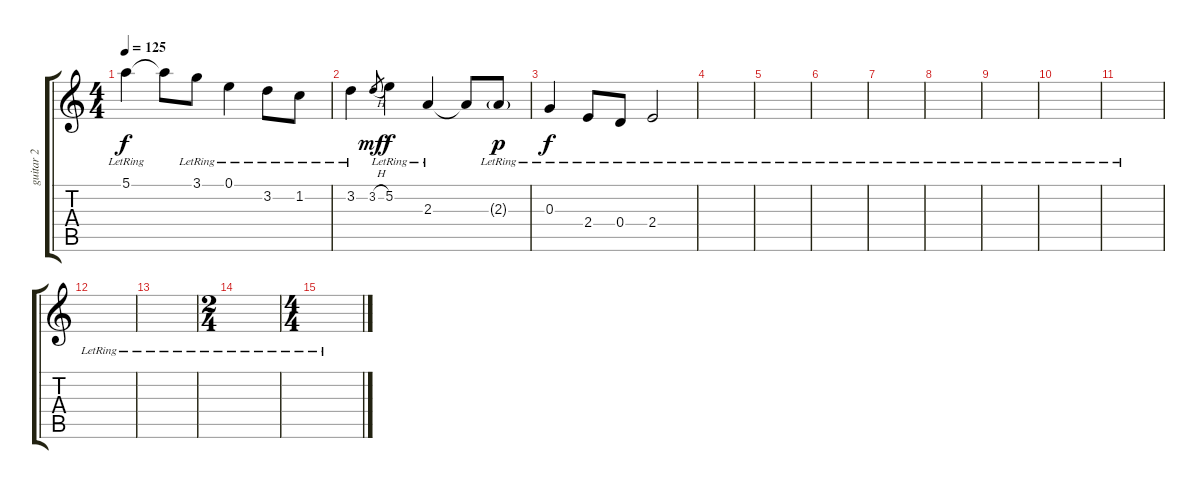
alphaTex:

\track ("guitar 2" "guitar 2") {instrument acousticguitarsteel}
\staff {score tabs}
\tuning (E4 B3 G3 D3 A2 E2) {hide}
\ts (4 4)
\tempo 125
\clef g2
\ks c
5.1{lr}.4{dy f} 5.1{t}.8 3.1{lr}.8 0.1{lr}.4 3.2{lr}.8 1.2{lr}.8 |
3.2{lr}.4 3.2{h}.8{gr dy mf} 5.2{lr}.4{dy f} 2.3{lr}.4 2.3{t}.8 2.3{g lr}.8{dy p} |
0.3{lr}.4{dy f} 2.4{lr}.8 0.4{lr}.8 2.4{lr}.2 |
|
|
|
|
|
|
|
|
|
|
\ts (2 4)
|
\ts (4 4)
